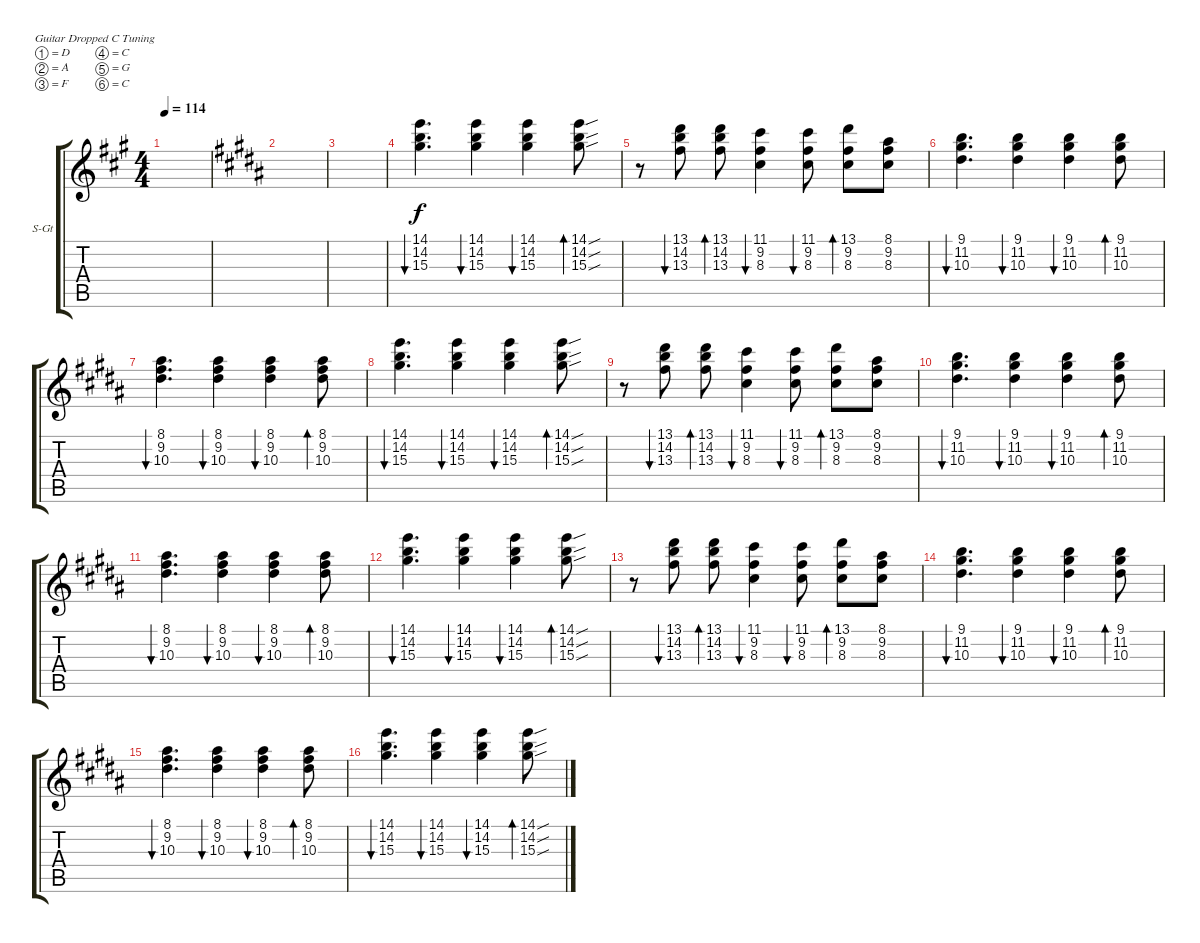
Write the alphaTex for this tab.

\defaultSystemsLayout 4
\bracketExtendMode groupsimilarinstruments
\firstSystemTrackNameOrientation horizontal
\otherSystemsTrackNameOrientation horizontal
\track ("Steel Guitar" "S-Gt") {instrument acousticguitarsteel}
\staff {score tabs}
\tuning (D4 A3 F3 C3 G2 C2)
\ts (4 4)
\tempo 114
\clef g2
\ks f#minor
|
\ks g#minor
|
|
(14.1 14.2 15.3).4{d bu 72} (14.1 14.2 15.3).4{bu 72} (14.1 14.2 15.3).4{bu 72} (14.1{sou} 14.2{sou} 15.3{sou}).8{bd 72} |
r.8 (13.1 14.2 13.3).8{bu 72} (13.1 14.2 13.3).8{bd 72} (11.1 9.2 8.3).4{bu 72} (11.1 9.2 8.3).8{bu 72} (13.1 9.2 8.3).8{bd 72} (8.1 9.2 8.3).8 |
(9.1 11.2 10.3).4{d bu 72} (9.1 11.2 10.3).4{bu 72} (9.1 11.2 10.3).4{bu 72} (9.1 11.2 10.3).8{bd 72} |
(8.1 9.2 10.3).4{d bu 72} (8.1 9.2 10.3).4{bu 72} (8.1 9.2 10.3).4{bu 72} (8.1 9.2 10.3).8{bd 72} |
(14.1 14.2 15.3).4{d bu 72} (14.1 14.2 15.3).4{bu 72} (14.1 14.2 15.3).4{bu 72} (14.1{sou} 14.2{sou} 15.3{sou}).8{bd 72} |
r.8 (13.1 14.2 13.3).8{bu 72} (13.1 14.2 13.3).8{bd 72} (11.1 9.2 8.3).4{bu 72} (11.1 9.2 8.3).8{bu 72} (13.1 9.2 8.3).8{bd 72} (8.1 9.2 8.3).8 |
(9.1 11.2 10.3).4{d bu 72} (9.1 11.2 10.3).4{bu 72} (9.1 11.2 10.3).4{bu 72} (9.1 11.2 10.3).8{bd 72} |
(8.1 9.2 10.3).4{d bu 72} (8.1 9.2 10.3).4{bu 72} (8.1 9.2 10.3).4{bu 72} (8.1 9.2 10.3).8{bd 72} |
(14.1 14.2 15.3).4{d bu 72} (14.1 14.2 15.3).4{bu 72} (14.1 14.2 15.3).4{bu 72} (14.1{sou} 14.2{sou} 15.3{sou}).8{bd 72} |
r.8 (13.1 14.2 13.3).8{bu 72} (13.1 14.2 13.3).8{bd 72} (11.1 9.2 8.3).4{bu 72} (11.1 9.2 8.3).8{bu 72} (13.1 9.2 8.3).8{bd 72} (8.1 9.2 8.3).8 |
(9.1 11.2 10.3).4{d bu 72} (9.1 11.2 10.3).4{bu 72} (9.1 11.2 10.3).4{bu 72} (9.1 11.2 10.3).8{bd 72} |
(8.1 9.2 10.3).4{d bu 72} (8.1 9.2 10.3).4{bu 72} (8.1 9.2 10.3).4{bu 72} (8.1 9.2 10.3).8{bd 72} |
(14.1 14.2 15.3).4{d bu 72} (14.1 14.2 15.3).4{bu 72} (14.1 14.2 15.3).4{bu 72} (14.1{sou} 14.2{sou} 15.3{sou}).8{bd 72}
